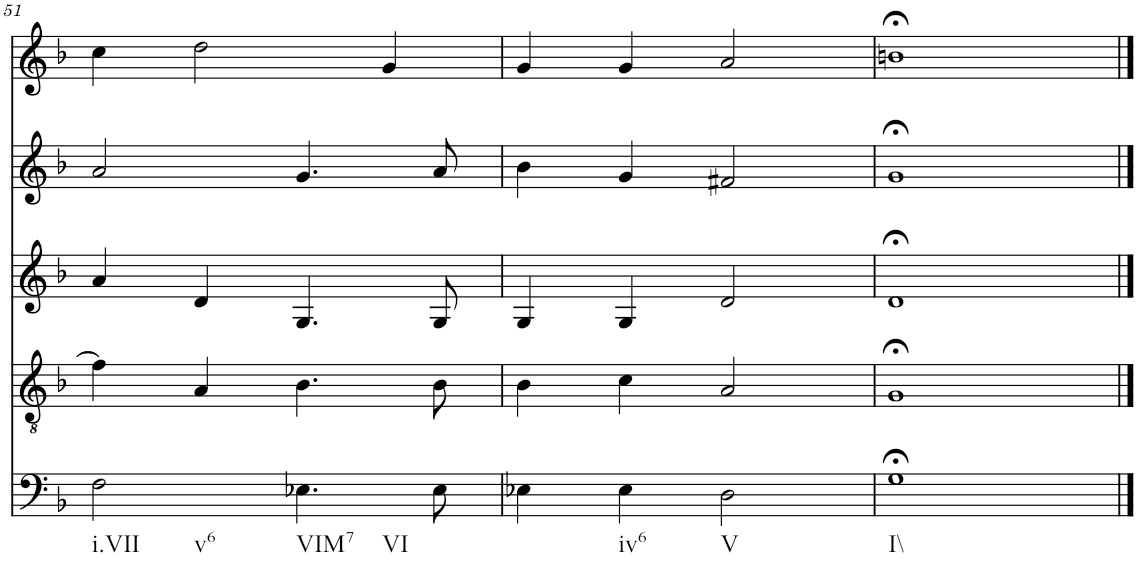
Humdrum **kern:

**kern	**kern	**kern	**kern	**kern
*part5	*part4	*part3	*part2	*part1
*staff5	*staff4	*staff3	*staff2	*staff1
*I"vox	*I"vox	*I"vox	*I"vox	*I"vox
!!LO:PB:g=z
*clefF4	*clefGv2	*clefG2	*clefG2	*clefG2
*k[b-]	*k[b-]	*k[b-]	*k[b-]	*k[b-]
*M4/4	*M4/4	*M4/4	*M4/4	*M4/4
=51	=51	=51	=51	=51
!LO:TX:b:t=i.VII	!	!	!	!
!LO:TX:b:t=v6	!	!	!	!
2F\	4f\]	4a/	2a/	4cc\
.	4A/	4d/	.	2dd\
!LO:TX:b:t=VIM7	!	!	!	!
!LO:TX:b:t=VI	!	!	!	!
4.E-X\	4.B-\	4.G/	4.g/	.
.	.	.	.	4g/
8E-\	8B-\	8G/	8a/	.
=52	=52	=52	=52	=52
4E-X\	4B-\	4G/	4b-\	4g/
!LO:TX:b:t=iv6	!	!	!	!
4E-\	4c\	4G/	4g/	4g/
!LO:TX:b:t=V	!	!	!	!
2D\	2A/	2d/	2f#X/	2a/
=53	=53	=53	=53	=53
!LO:TX:b:t=I\\	!	!	!	!
1G;<	1G;<	1d;<	1g;<	1bn;<
==	==	==	==	==
*-	*-	*-	*-	*-
